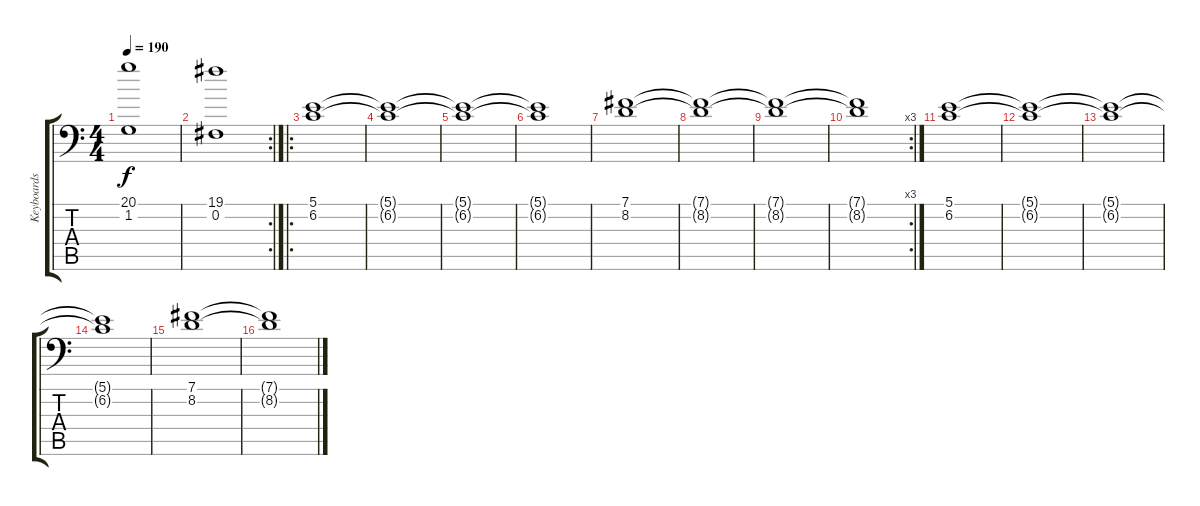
\track ("Keyboards" "Keyboards") {instrument synthstrings2}
\staff {score tabs}
\tuning (B3 Gb3 D3 A2 E2 A1) {hide}
\ts (4 4)
\tempo 190
\clef f4
\ks c
(20.1 1.2).1{dy f} |
\rc 2
(19.1 0.2).1 |
\ro
(5.1 6.2).1 |
(5.1{t} 6.2{t}).1 |
(5.1{t} 6.2{t}).1 |
(5.1{t} 6.2{t}).1 |
(7.1 8.2).1 |
(7.1{t} 8.2{t}).1 |
(7.1{t} 8.2{t}).1 |
\rc 3
(7.1{t} 8.2{t}).1 |
(5.1 6.2).1 |
(5.1{t} 6.2{t}).1 |
(5.1{t} 6.2{t}).1 |
(5.1{t} 6.2{t}).1 |
(7.1 8.2).1 |
(7.1{t} 8.2{t}).1
